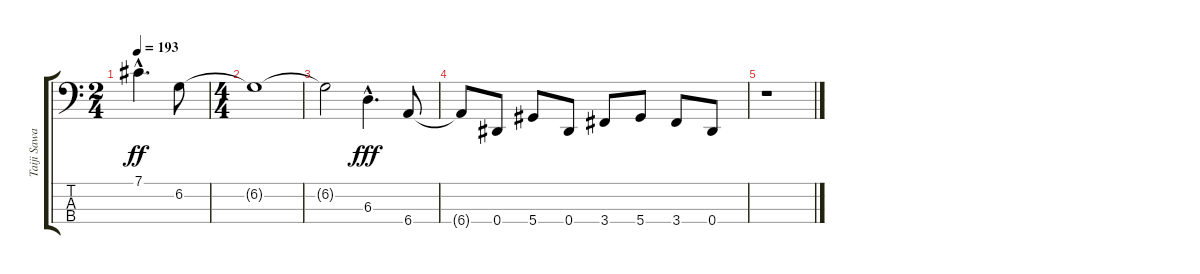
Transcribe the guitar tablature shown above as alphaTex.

\track ("Taiji Sawada (Taiji)" "Taiji Sawa") {instrument electricbasspick}
\staff {score tabs}
\tuning (Gb2 Db2 Ab1 Eb1) {hide}
\ts (2 4)
\tempo 193
\clef f4
\ks c
7.1{hac t}.4{d dy ff} 6.2.8 |
\ts (4 4)
6.2{t}.1 |
6.2{t}.2 6.3{hac}.4{d dy fff} 6.4.8 |
6.4{t}.8 0.4.8 5.4.8 0.4.8 3.4.8 5.4.8 3.4.8 0.4.8 |
r.1
